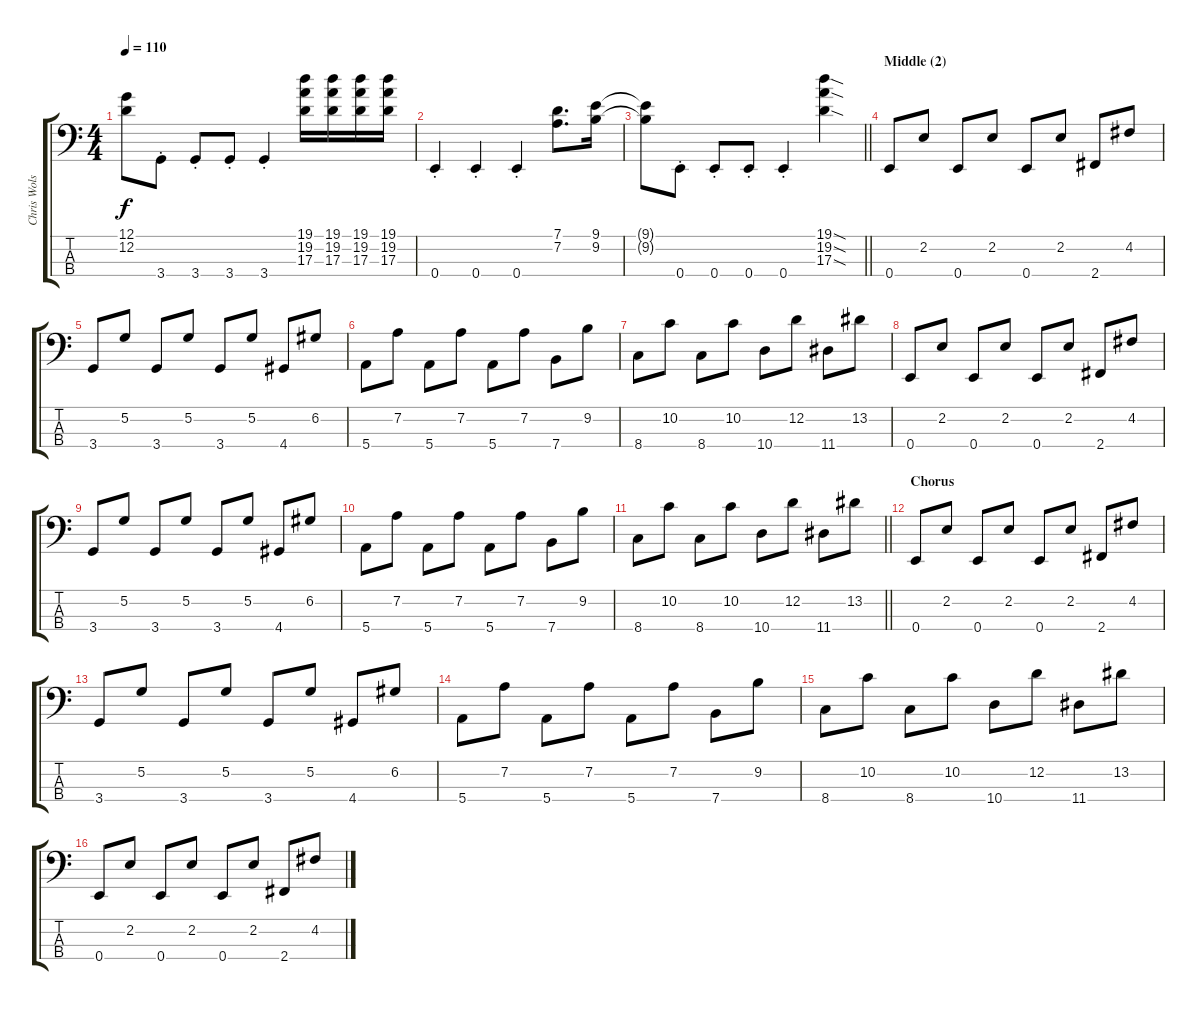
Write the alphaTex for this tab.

\track ("Chris Wolstenholme (Bass)" "Chris Wols") {instrument slapbass1}
\staff {score tabs}
\tuning (G2 D2 A1 E1) {hide}
\ts (4 4)
\tempo 110
\clef f4
\ks c
(12.1{t} 12.2{t}).8{dy f} 3.4{st}.8 3.4{st}.8 3.4{st}.8 3.4{st}.4 (19.1 19.2 17.3).16 (19.1 19.2 17.3).16 (19.1 19.2 17.3).16 (19.1 19.2 17.3).16 |
0.4{st}.4 0.4{st}.4 0.4{st}.4 (7.1 7.2).8{d} (9.1 9.2).16 |
\barLineRight lightlight
(9.1{t} 9.2{t}).8 0.4{st}.8 0.4{st}.8 0.4{st}.8 0.4{st}.4 (19.1{sod} 19.2{sod} 17.3{sod}).4 |
\section ("" "Middle (2)")
0.4.8 2.2.8 0.4.8 2.2.8 0.4.8 2.2.8 2.4.8 4.2.8 |
3.4.8 5.2.8 3.4.8 5.2.8 3.4.8 5.2.8 4.4.8 6.2.8 |
5.4.8 7.2.8 5.4.8 7.2.8 5.4.8 7.2.8 7.4.8 9.2.8 |
8.4.8 10.2.8 8.4.8 10.2.8 10.4.8 12.2.8 11.4.8 13.2.8 |
0.4.8 2.2.8 0.4.8 2.2.8 0.4.8 2.2.8 2.4.8 4.2.8 |
3.4.8 5.2.8 3.4.8 5.2.8 3.4.8 5.2.8 4.4.8 6.2.8 |
5.4.8 7.2.8 5.4.8 7.2.8 5.4.8 7.2.8 7.4.8 9.2.8 |
\barLineRight lightlight
8.4.8 10.2.8 8.4.8 10.2.8 10.4.8 12.2.8 11.4.8 13.2.8 |
\section ("" "Chorus")
0.4.8 2.2.8 0.4.8 2.2.8 0.4.8 2.2.8 2.4.8 4.2.8 |
3.4.8 5.2.8 3.4.8 5.2.8 3.4.8 5.2.8 4.4.8 6.2.8 |
5.4.8 7.2.8 5.4.8 7.2.8 5.4.8 7.2.8 7.4.8 9.2.8 |
8.4.8 10.2.8 8.4.8 10.2.8 10.4.8 12.2.8 11.4.8 13.2.8 |
0.4.8 2.2.8 0.4.8 2.2.8 0.4.8 2.2.8 2.4.8 4.2.8
